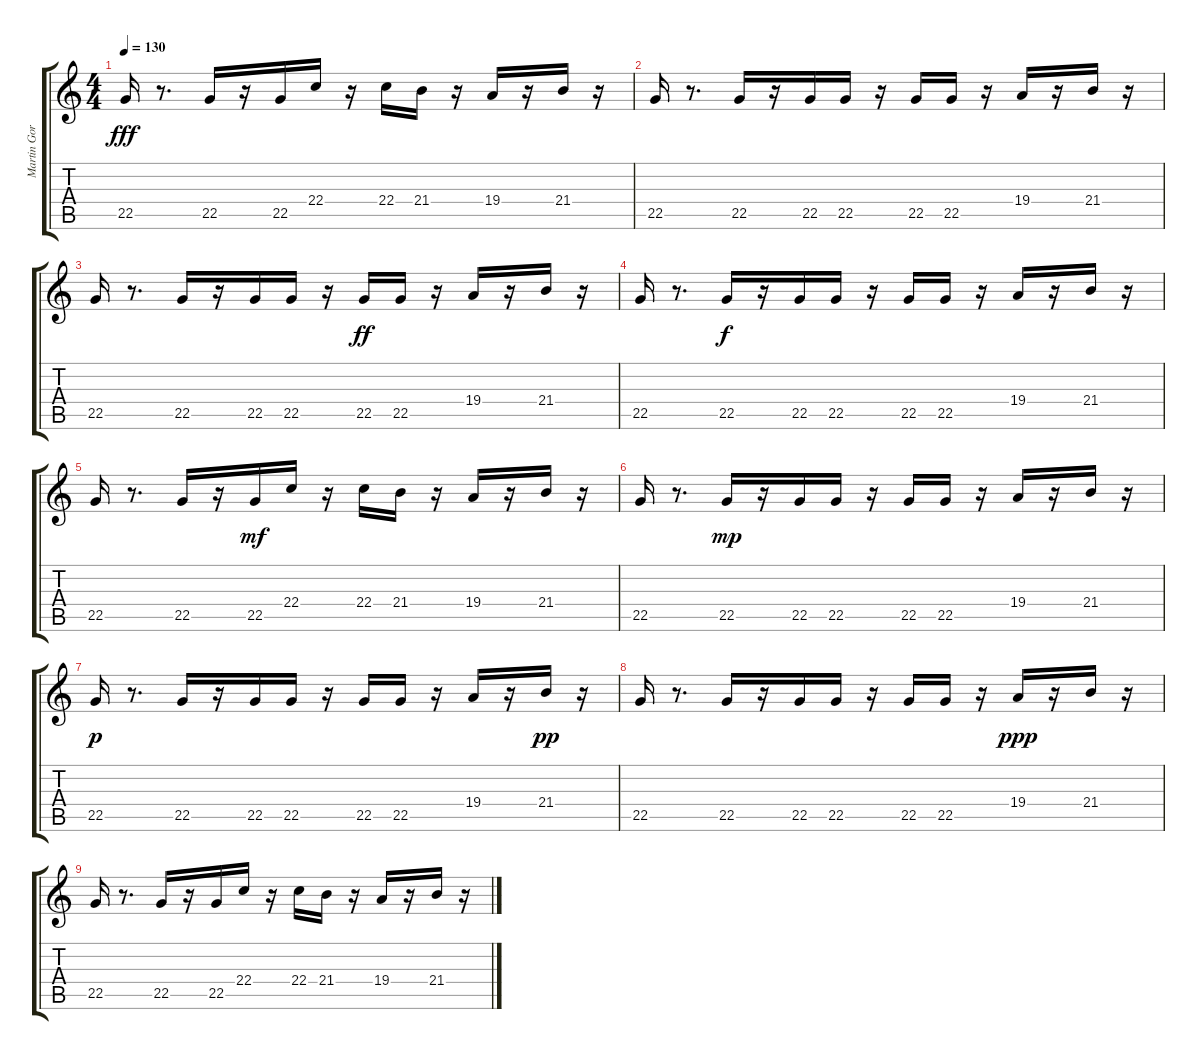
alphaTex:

\track ("Martin Gore" "Martin Gor") {instrument synthbrass1}
\staff {score tabs}
\tuning (E4 B3 G3 D3 A2 E2) {hide}
\ts (4 4)
\tempo 130
\clef g2
\ks c
22.5.16{dy fff} r.8{d} 22.5.16 r.16 22.5.16 22.4.16 r.16 22.4.16 21.4.16 r.16 19.4.16 r.16 21.4.16 r.16 |
22.5.16 r.8{d} 22.5.16 r.16 22.5.16 22.5.16 r.16 22.5.16 22.5.16 r.16 19.4.16 r.16 21.4.16 r.16 |
22.5.16 r.8{d} 22.5.16 r.16 22.5.16 22.5.16 r.16 22.5.16{dy ff} 22.5.16 r.16 19.4.16 r.16 21.4.16 r.16 |
22.5.16 r.8{d} 22.5.16{dy f} r.16 22.5.16 22.5.16 r.16 22.5.16 22.5.16 r.16 19.4.16 r.16 21.4.16 r.16 |
22.5.16 r.8{d} 22.5.16 r.16 22.5.16{dy mf} 22.4.16 r.16 22.4.16 21.4.16 r.16 19.4.16 r.16 21.4.16 r.16 |
22.5.16 r.8{d} 22.5.16{dy mp} r.16 22.5.16 22.5.16 r.16 22.5.16 22.5.16 r.16 19.4.16 r.16 21.4.16 r.16 |
22.5.16{dy p} r.8{d} 22.5.16 r.16 22.5.16 22.5.16 r.16 22.5.16 22.5.16 r.16 19.4.16 r.16 21.4.16{dy pp} r.16 |
22.5.16 r.8{d} 22.5.16 r.16 22.5.16 22.5.16 r.16 22.5.16 22.5.16 r.16 19.4.16{dy ppp} r.16 21.4.16 r.16 |
22.5.16 r.8{d} 22.5.16 r.16 22.5.16 22.4.16 r.16 22.4.16 21.4.16 r.16 19.4.16 r.16 21.4.16 r.16
